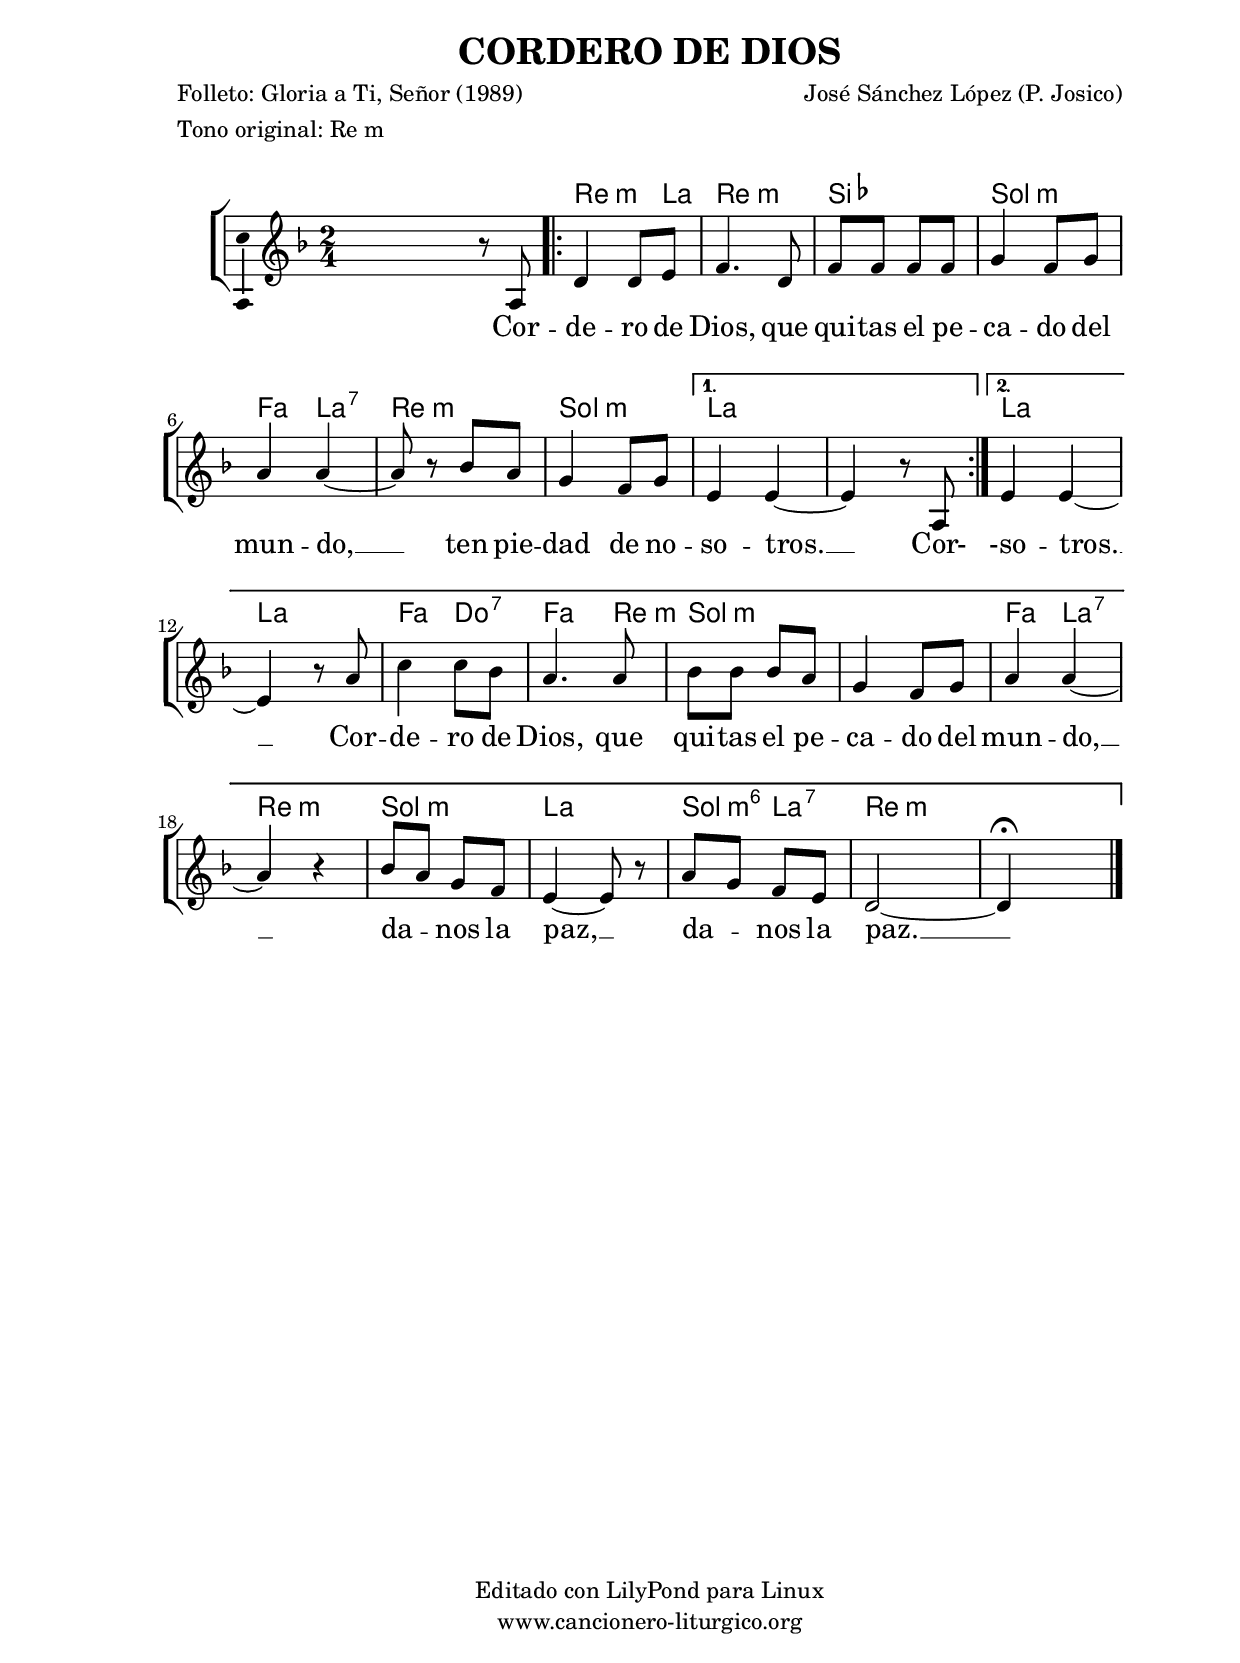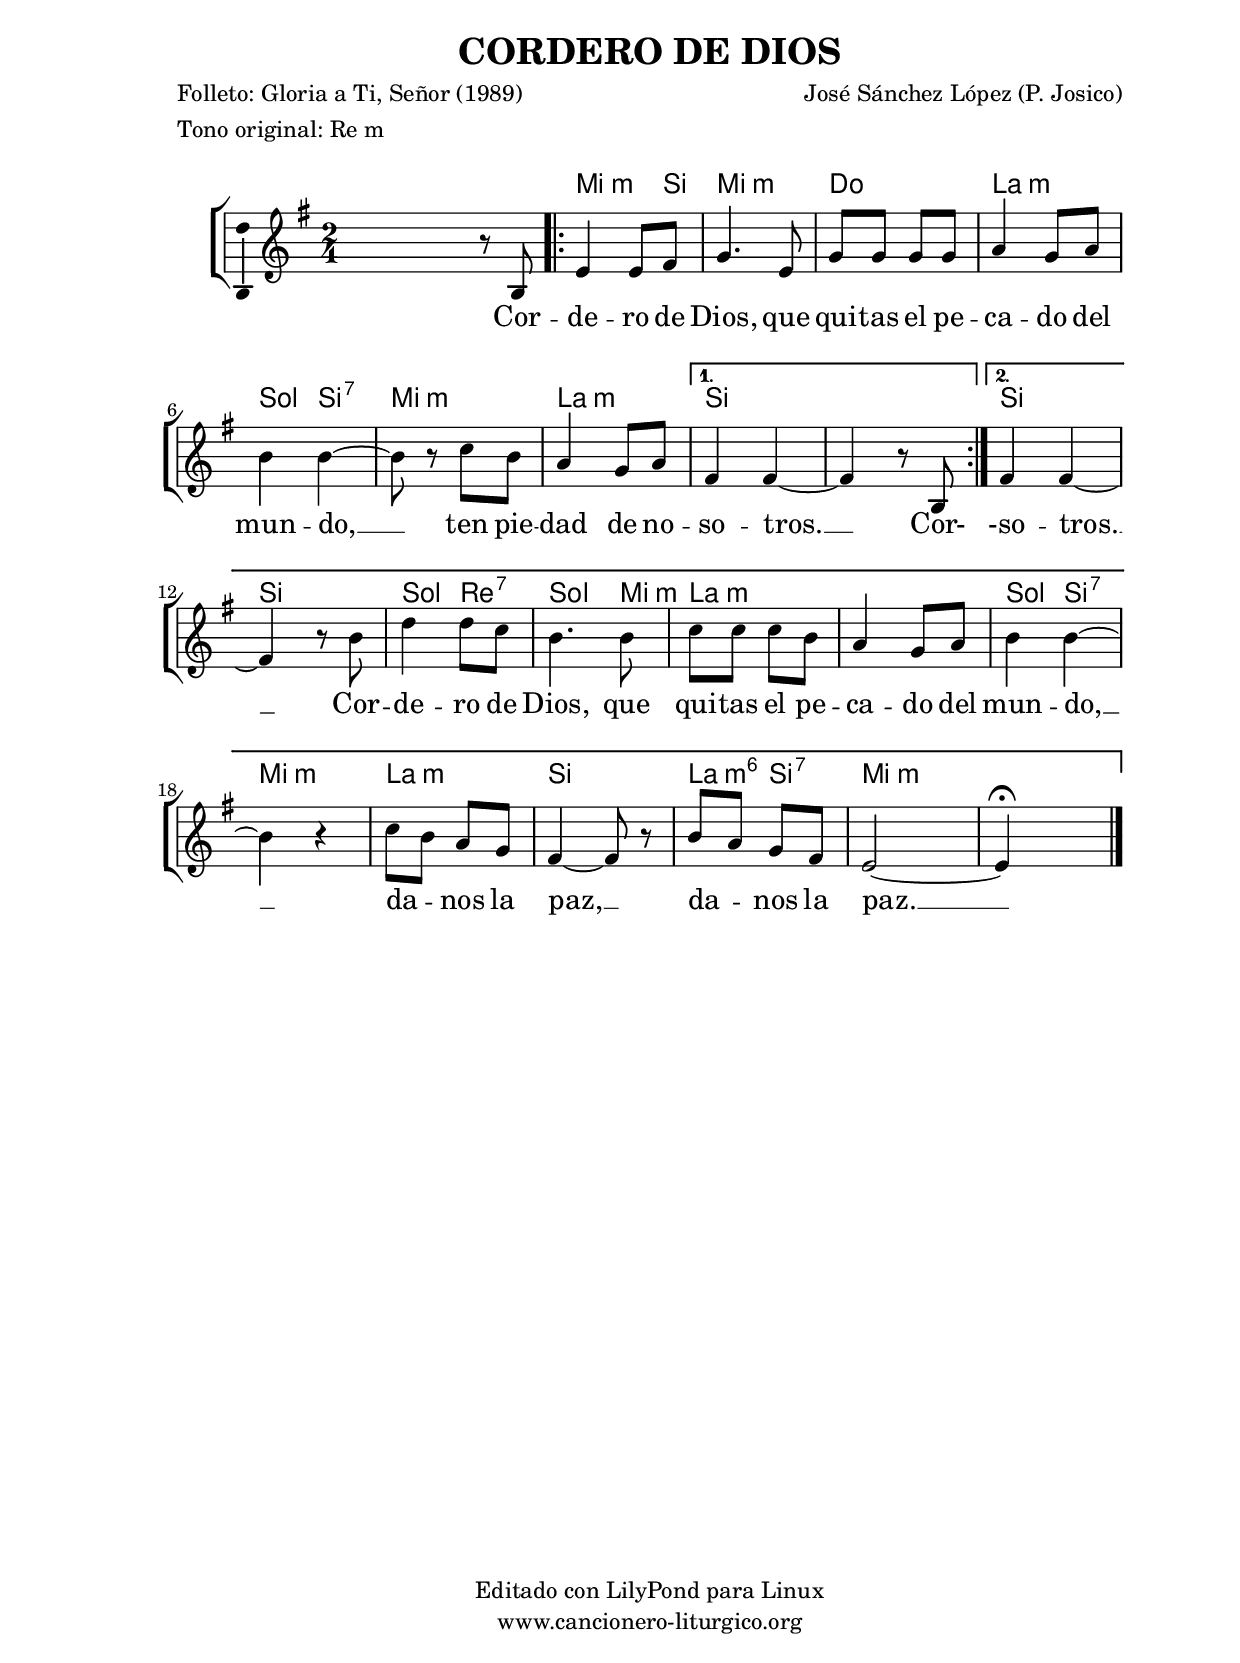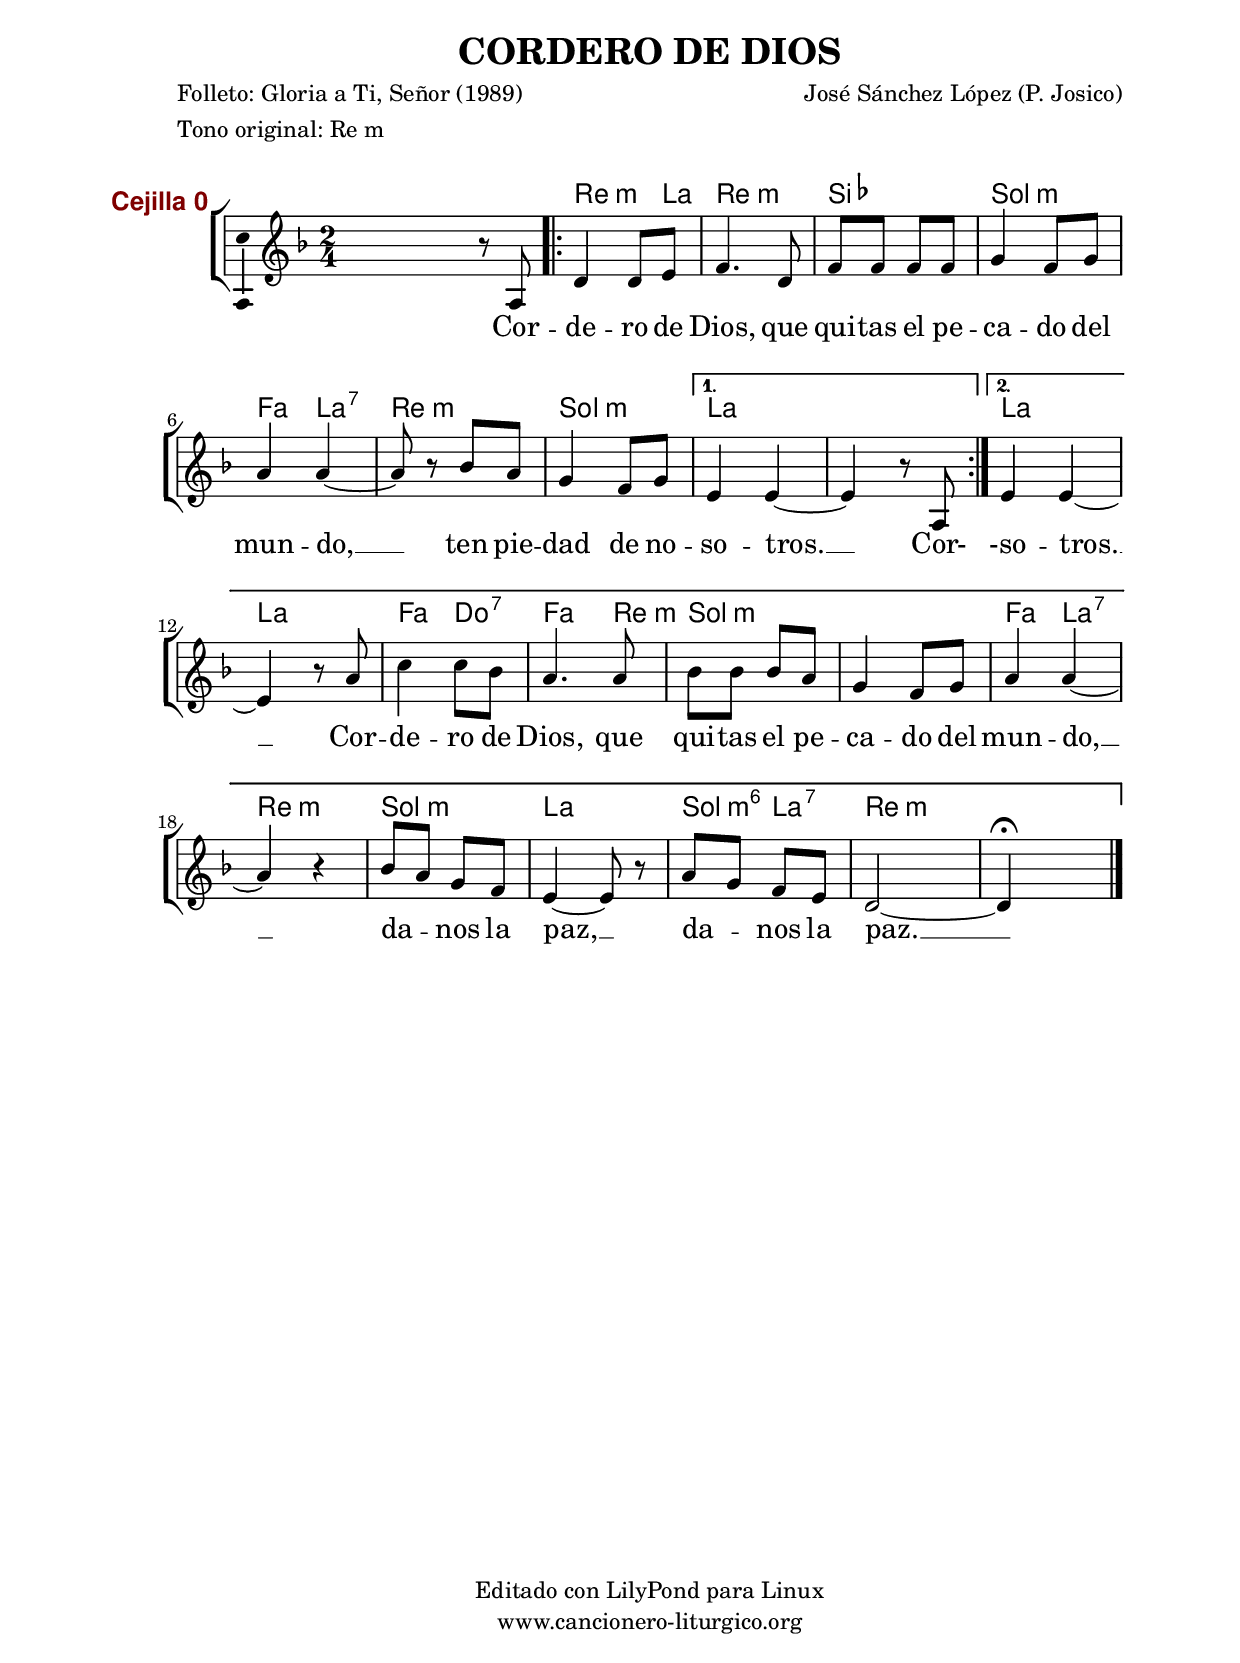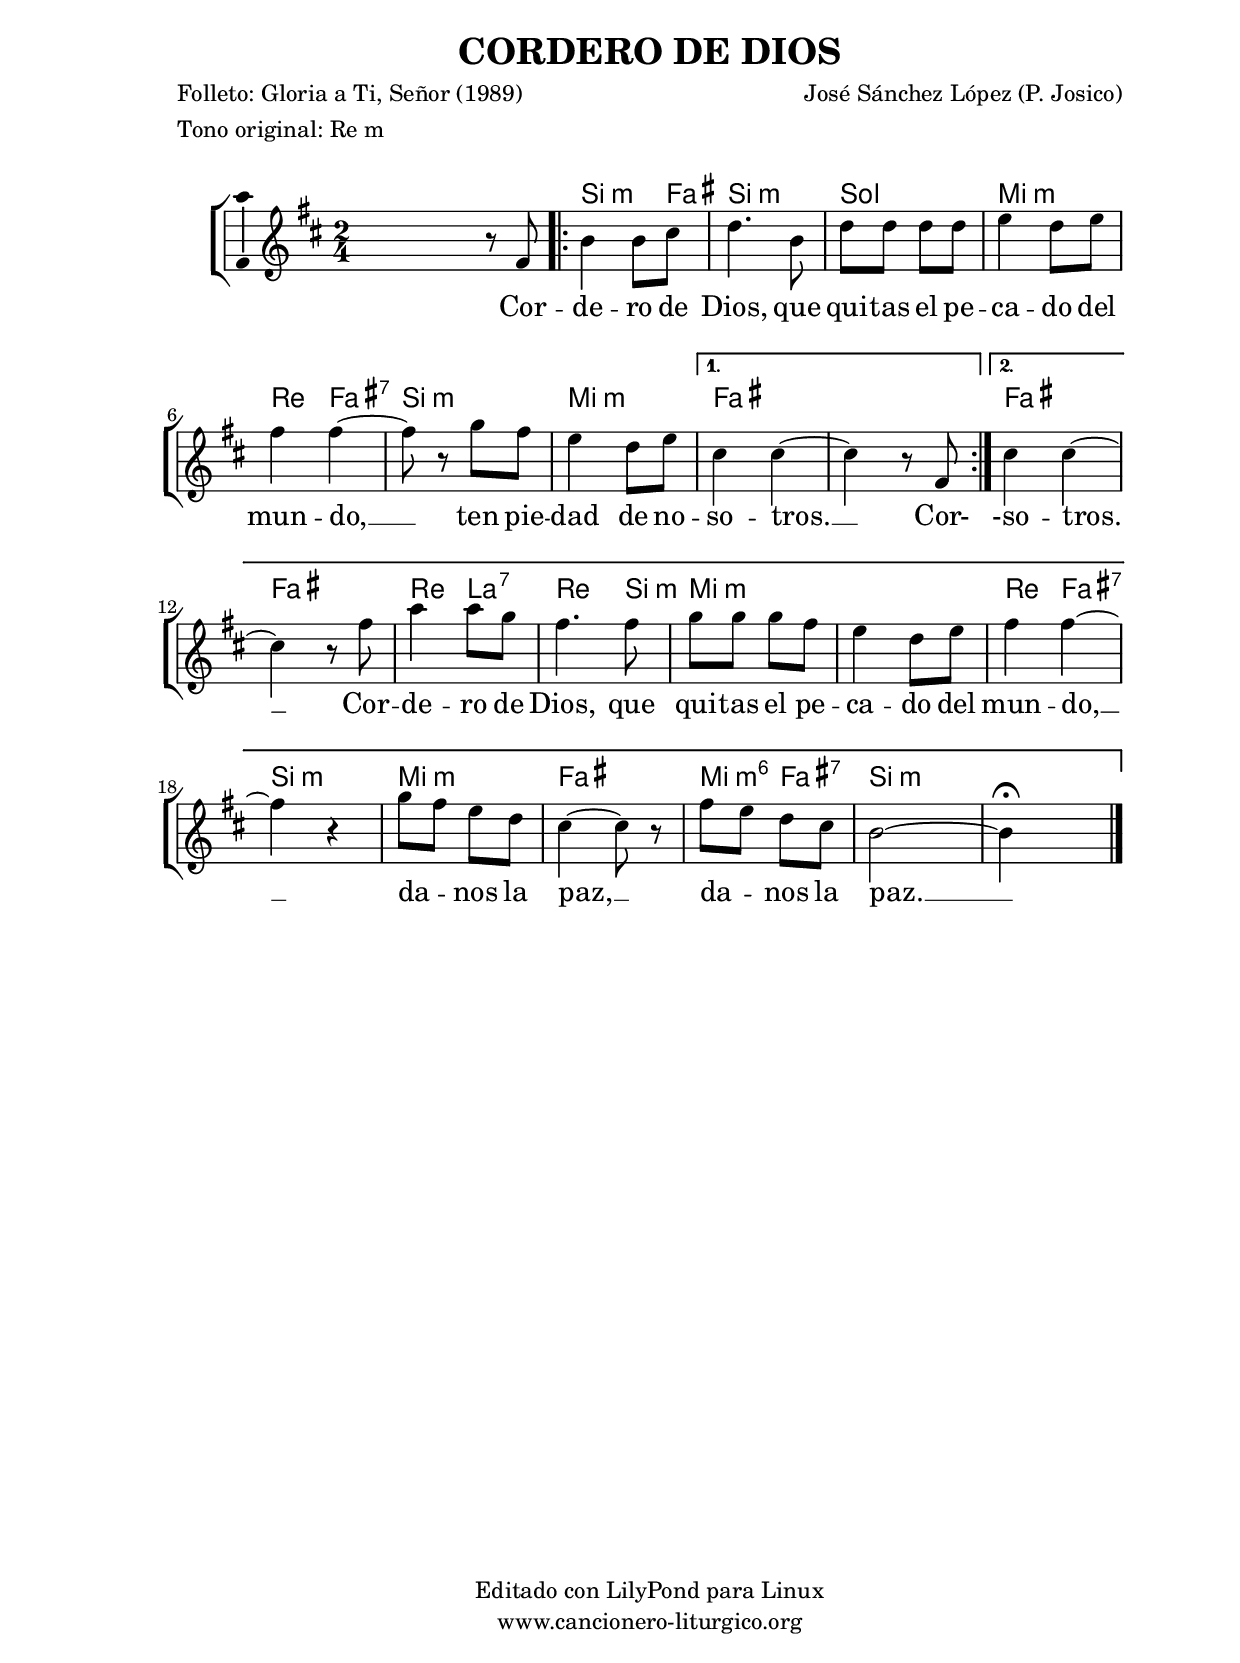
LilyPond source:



%versión de lilypond para la que se ha escrito esta partitura:
\version "2.16.0"

	%Tamaño papel
	#(set-default-paper-size "a4")
	%Tamaño partitura
	#(set-global-staff-size 20)
	%No responde al pulsar sobre una nota
	#(ly:set-option 'point-and-click #f)

%parámetros del encabezamiento:
\header {
	title = "CORDERO DE DIOS"
	subtitle = ""
	composer = "José Sánchez López (P. Josico)"
	poet = "Folleto: Gloria a Ti, Señor (1989)"
	meter = "Tono original: Re m"
	arranger = ""
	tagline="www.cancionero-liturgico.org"
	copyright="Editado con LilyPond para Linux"
	tiempo = ""
	usos = "Agnus"
	letra = ""
	}

%parámetros asociados al papel:
\paper  {
	oddHeaderMarkup = \markup {\fill-line { \on-the-fly #not-first-page \fromproperty #'header:title \on-the-fly #not-first-page \fromproperty #'header:composer }}
	evenHeaderMarkup = \markup {\fill-line { \fromproperty #'header:composer \fromproperty #'header:title }}
	#(set-paper-size "a4")
	print-page-number = ##f
	first-page-number = 1
	print-first-page-number = ##f
%	head-separation = 3.0 \cm
	top-margin = 2.0 \cm
	bottom-margin = 0.5\cm
%%%	bottom-margin = -2.0\cm
	left-margin = 3.0 \cm
	line-width = 16.0 \cm 
	indent = 8\mm
	interscoreline = 2.\mm
	between-system-space = 15\mm
%	para que las partituras no llenen la hoja:
	ragged-bottom = ##t
%	idem para la última hoja:
	ragged-last-bottom = ##f
%	para que las partituras llenen el ancho del papel:
	ragged-last = ##f
	after-title-space = 2.5 \cm
%page-count=1
%system-count=8

	%Flexible Vertical Spacing
%	markup-markup-spacing =
%	#'((basic-distance . 15) (minimum-distance . 15) (padding . 3))
	markup-system-spacing =
	#'((basic-distance . 15) (minimum-distance . 15) (padding . 3))
	system-system-spacing =
	#'((basic-distance . 15) (minimum-distance . 15) (padding . 3))
	score-system-spacing =
	#'((basic-distance . 15) (minimum-distance . 15) (padding . 5))
%	top-system-spacing = % header
%	#'((basic-distance . 8) (minimum-distance . 0) (padding . 0))
%	top-markup-spacing =
%	#'((basic-distance . 20) (minimum-distance . 20) (padding . 0))
	last-bottom-spacing = % footer
	#'((basic-distance . 5) (minimum-distance . 5) (padding . 0))
%	score-markup-spacing =
%	#'((basic-distance . 16) (minimum-distance . 13) (padding . 0))

	}


%parámetros que afectan a toda la partitura:
global =  {
	%clave de sol (G):
	\clef G
	%armadura:
%%%	\transpose f c
	\key f \major
	\tempo 4=100
	\set Score.tempoHideNote = ##t
	}


acordes = {
	\italianChords
	\chordmode {
%%%	\transpose f c
{

s2
\repeat volta 2 {
d4.:m a8 d2:m bes g:m f4 a:7 d2:m g:m
}
\alternative{
{
a
a
}
{
a
a
f4 c:7 f4. d8:m g2:m s f4 a:7 d:m s g:m s a s g:m6 a:7 d:m s s s
}
}

	}
	}
}


melodia = 
%%%\transpose f c
{
	\relative c'{
	\time 2/4

s4 r8 a8

\repeat volta 2 {

d4 d8 e
f4. d8
f8 f f f
g4 f8 g
a4 a~
a8 r8 bes8 a
g4 f8 g

}

\alternative{
{
e4 e~
e4 r8 a,8
}
{
e'4 e~
e4 r8 a8
}
}

c4 c8 bes
a4. a8
bes8 bes bes a
g4 f8 g
a4 a~
a4 r4
bes8 a g f
e4~e8 r8
a8 g f e
d2~
d4^\fermata s4

\bar "|."
}
}






texto = \lyricmode {
Cor -- de -- ro de Dios,
que qui -- tas el pe -- ca -- do del mun -- do, __
ten pie -- dad de no -- so -- tros. __
Cor-
-so -- tros. __
Cor -- de -- ro de Dios,
que qui -- tas el pe -- ca -- do del mun -- do, __
da -- _ nos la paz, __
da -- _ nos la paz. __

	}


acordesStaff = \context ChordNames = acordesStaff <<
	\set chordChanges = ##t
	\acordes
	>>


%%%%%%%%%%%%%%%%%%%%%%%%%%%%%%%%%%% CEJILLA %%%%%%%%%%%%%%%%%%%%%%%%%%%%%%%%%%%
acordescejilla = {
%%%	\override ChordNames.ChordName #'font-size = #-1
%%%	\override ChordNames.ChordName #'font-series = #'bold
	\transpose c c {
		\acordes
		}
	}

acordescejillaStaff = \context ChordNames = acordescejillaStaff <<
	\set Staff.instrumentName = \markup \with-color #darkred \larger \bold \sans "Cejilla 0"
	\set chordChanges = ##t
	\acordescejilla
	>>
%%%%%%%%%%%%%%%%%%%%%%%%%%%%%%%%%%% CEJILLA %%%%%%%%%%%%%%%%%%%%%%%%%%%%%%%%%%%


vozStaff = \context Voice = vozStaff
\with {\consists "Ambitus_engraver"}
<<
%	\set Staff.instrumentName = ""
%	\set Staff.shortInstrumentName = ""
%	\set Staff.midiInstrument = #"clarinet"
%	\set Staff.midiInstrument = #"cello"
%	\set Staff.midiInstrument = #"flute"
	\set Staff.midiInstrument = #"electric guitar (jazz)"
%	\set Staff.midiInstrument = #"english horn"
%	\set Staff.midiInstrument = #"violin"
%	\set Staff.midiInstrument = #"glockenspiel"
	\set Staff.midiMinimumVolume = #0.7
	\set Staff.midiMaximumVolume = #0.9
	\global
	\melodia
	>>

textoStaff = \context Lyrics = textoStaff <<
	\lyricsto vozStaff \texto
	>>

\book {
	\score {
		\context ChoirStaff {
			\override StaffGroup.SystemStartBracket #'collapse-height = #1
			\override Score.SystemStartBar #'collapse-height = #1
			<<
			\acordesStaff
			\vozStaff
			\textoStaff
			>>
			}
		\layout {
	    		\context {
				\Lyrics
				\override LyricText #'font-size = #2
				}
	   		 \context {
				\Score
				\override StaffSymbol #'staff-space = #(magstep +3)
				}
			}
		}
	\score {
		\unfoldRepeats
		\context ChoirStaff {
			<<
			\acordesStaff
			\vozStaff
			>>
			}
		\midi {
	  		\context {
	  			\Score
				tempoWholesPerMinute = #(ly:make-moment 70 4)
				}
			}
		}
	}


%Partitura para guitarra
#(define output-suffix "G")
\book {
	\score {
		\context ChoirStaff {
			\override StaffGroup.SystemStartBracket #'collapse-height = #1
			\override Score.SystemStartBar #'collapse-height = #1
			<<
			\acordescejillaStaff
			\vozStaff
			\textoStaff
			>>
			}
		\layout {
%%%%%%%%%%%%%%%%%%%%%%%%%%%%%%%%%%% CEJILLA %%%%%%%%%%%%%%%%%%%%%%%%%%%%%%%%%%%
			\context {
				\ChordNames \consists Instrument_name_engraver
				}
%%%%%%%%%%%%%%%%%%%%%%%%%%%%%%%%%%% CEJILLA %%%%%%%%%%%%%%%%%%%%%%%%%%%%%%%%%%%
	    		\context {
				\Lyrics
				\override LyricText #'font-size = #2
				}
	   		 \context {
				\Score
				\override StaffSymbol #'staff-space = #(magstep +3)
				}
			}
		}
	}


#(define output-suffix "C")
\book {
	\score {
		\context ChoirStaff {
			\override StaffGroup.SystemStartBracket #'collapse-height = #1
			\override Score.SystemStartBar #'collapse-height = #1
\transpose c d
			<<
			\acordesStaff
			\vozStaff
			\textoStaff
			>>
			}
		\layout {
	    		\context {
				\Lyrics
				\override LyricText #'font-size = #2
				}
	   		 \context {
				\Score
				\override StaffSymbol #'staff-space = #(magstep +3)
				}
			}
		}
	}


#(define output-suffix "S")
\book {
	\score {
		\context ChoirStaff {
			\override StaffGroup.SystemStartBracket #'collapse-height = #1
			\override Score.SystemStartBar #'collapse-height = #1
\transpose c a
			<<
			\acordesStaff
			\vozStaff
			\textoStaff
			>>
			}
		\layout {
	    		\context {
				\Lyrics
				\override LyricText #'font-size = #2
				}
	   		 \context {
				\Score
				\override StaffSymbol #'staff-space = #(magstep +3)
				}
			}
		}
	}


